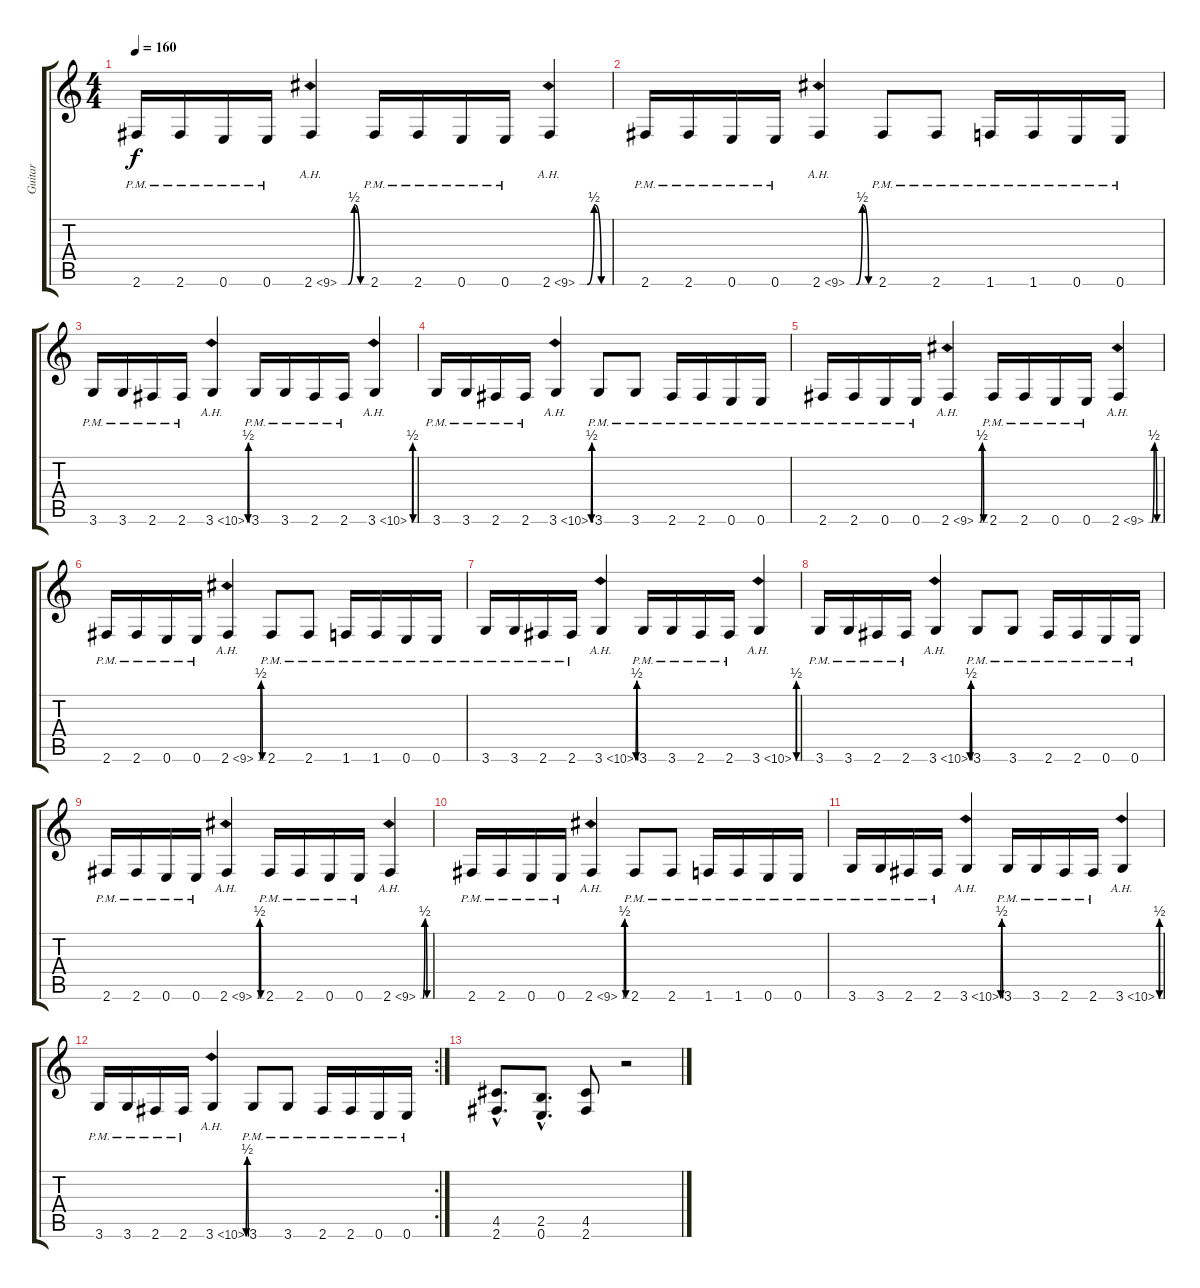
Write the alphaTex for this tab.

\track ("Guitar" "Guitar") {instrument distortionguitar}
\staff {score tabs}
\tuning (E4 B3 G3 D3 A2 E2) {hide}
\ts (4 4)
\tempo 160
\clef g2
\ks c
2.6{pm}.16{dy f} 2.6{pm}.16 0.6{pm}.16 0.6{pm}.16 2.6{be (custom 0 0 15 0 30 2 45 0 60 0) ah 7}.4 2.6{pm}.16 2.6{pm}.16 0.6{pm}.16 0.6{pm}.16 2.6{be (custom 0 0 15 0 30 2 45 0 60 0) ah 7}.4 |
2.6{pm}.16 2.6{pm}.16 0.6{pm}.16 0.6{pm}.16 2.6{be (custom 0 0 15 0 30 2 45 0 60 0) ah 7}.4 2.6{pm}.8 2.6{pm}.8 1.6{pm}.16 1.6{pm}.16 0.6{pm}.16 0.6{pm}.16 |
3.6{pm}.16 3.6{pm}.16 2.6{pm}.16 2.6{pm}.16 3.6{be (custom 0 0 15 0 30 2 45 0 60 0) ah 7}.4 3.6{pm}.16 3.6{pm}.16 2.6{pm}.16 2.6{pm}.16 3.6{be (custom 0 0 15 0 30 2 45 0 60 0) ah 7}.4 |
3.6{pm}.16 3.6{pm}.16 2.6{pm}.16 2.6{pm}.16 3.6{be (custom 0 0 15 0 30 2 45 0 60 0) ah 7}.4 3.6{pm}.8 3.6{pm}.8 2.6{pm}.16 2.6{pm}.16 0.6{pm}.16 0.6{pm}.16 |
2.6{pm}.16 2.6{pm}.16 0.6{pm}.16 0.6{pm}.16 2.6{be (custom 0 0 15 0 30 2 45 0 60 0) ah 7}.4 2.6{pm}.16 2.6{pm}.16 0.6{pm}.16 0.6{pm}.16 2.6{be (custom 0 0 15 0 30 2 45 0 60 0) ah 7}.4 |
2.6{pm}.16 2.6{pm}.16 0.6{pm}.16 0.6{pm}.16 2.6{be (custom 0 0 15 0 30 2 45 0 60 0) ah 7}.4 2.6{pm}.8 2.6{pm}.8 1.6{pm}.16 1.6{pm}.16 0.6{pm}.16 0.6{pm}.16 |
3.6{pm}.16 3.6{pm}.16 2.6{pm}.16 2.6{pm}.16 3.6{be (custom 0 0 15 0 30 2 45 0 60 0) ah 7}.4 3.6{pm}.16 3.6{pm}.16 2.6{pm}.16 2.6{pm}.16 3.6{be (custom 0 0 15 0 30 2 45 0 60 0) ah 7}.4 |
3.6{pm}.16 3.6{pm}.16 2.6{pm}.16 2.6{pm}.16 3.6{be (custom 0 0 15 0 30 2 45 0 60 0) ah 7}.4 3.6{pm}.8 3.6{pm}.8 2.6{pm}.16 2.6{pm}.16 0.6{pm}.16 0.6{pm}.16 |
2.6{pm}.16 2.6{pm}.16 0.6{pm}.16 0.6{pm}.16 2.6{be (custom 0 0 15 0 30 2 45 0 60 0) ah 7}.4 2.6{pm}.16 2.6{pm}.16 0.6{pm}.16 0.6{pm}.16 2.6{be (custom 0 0 15 0 30 2 45 0 60 0) ah 7}.4 |
2.6{pm}.16 2.6{pm}.16 0.6{pm}.16 0.6{pm}.16 2.6{be (custom 0 0 15 0 30 2 45 0 60 0) ah 7}.4 2.6{pm}.8 2.6{pm}.8 1.6{pm}.16 1.6{pm}.16 0.6{pm}.16 0.6{pm}.16 |
3.6{pm}.16 3.6{pm}.16 2.6{pm}.16 2.6{pm}.16 3.6{be (custom 0 0 15 0 30 2 45 0 60 0) ah 7}.4 3.6{pm}.16 3.6{pm}.16 2.6{pm}.16 2.6{pm}.16 3.6{be (custom 0 0 15 0 30 2 45 0 60 0) ah 7}.4 |
\rc 2
3.6{pm}.16 3.6{pm}.16 2.6{pm}.16 2.6{pm}.16 3.6{be (custom 0 0 15 0 30 2 45 0 60 0) ah 7}.4 3.6{pm}.8 3.6{pm}.8 2.6{pm}.16 2.6{pm}.16 0.6{pm}.16 0.6{pm}.16 |
(4.5{hac} 2.6{hac}).8{d} (2.5{hac} 0.6{hac}).8{d} (4.5 2.6).8 r.2
